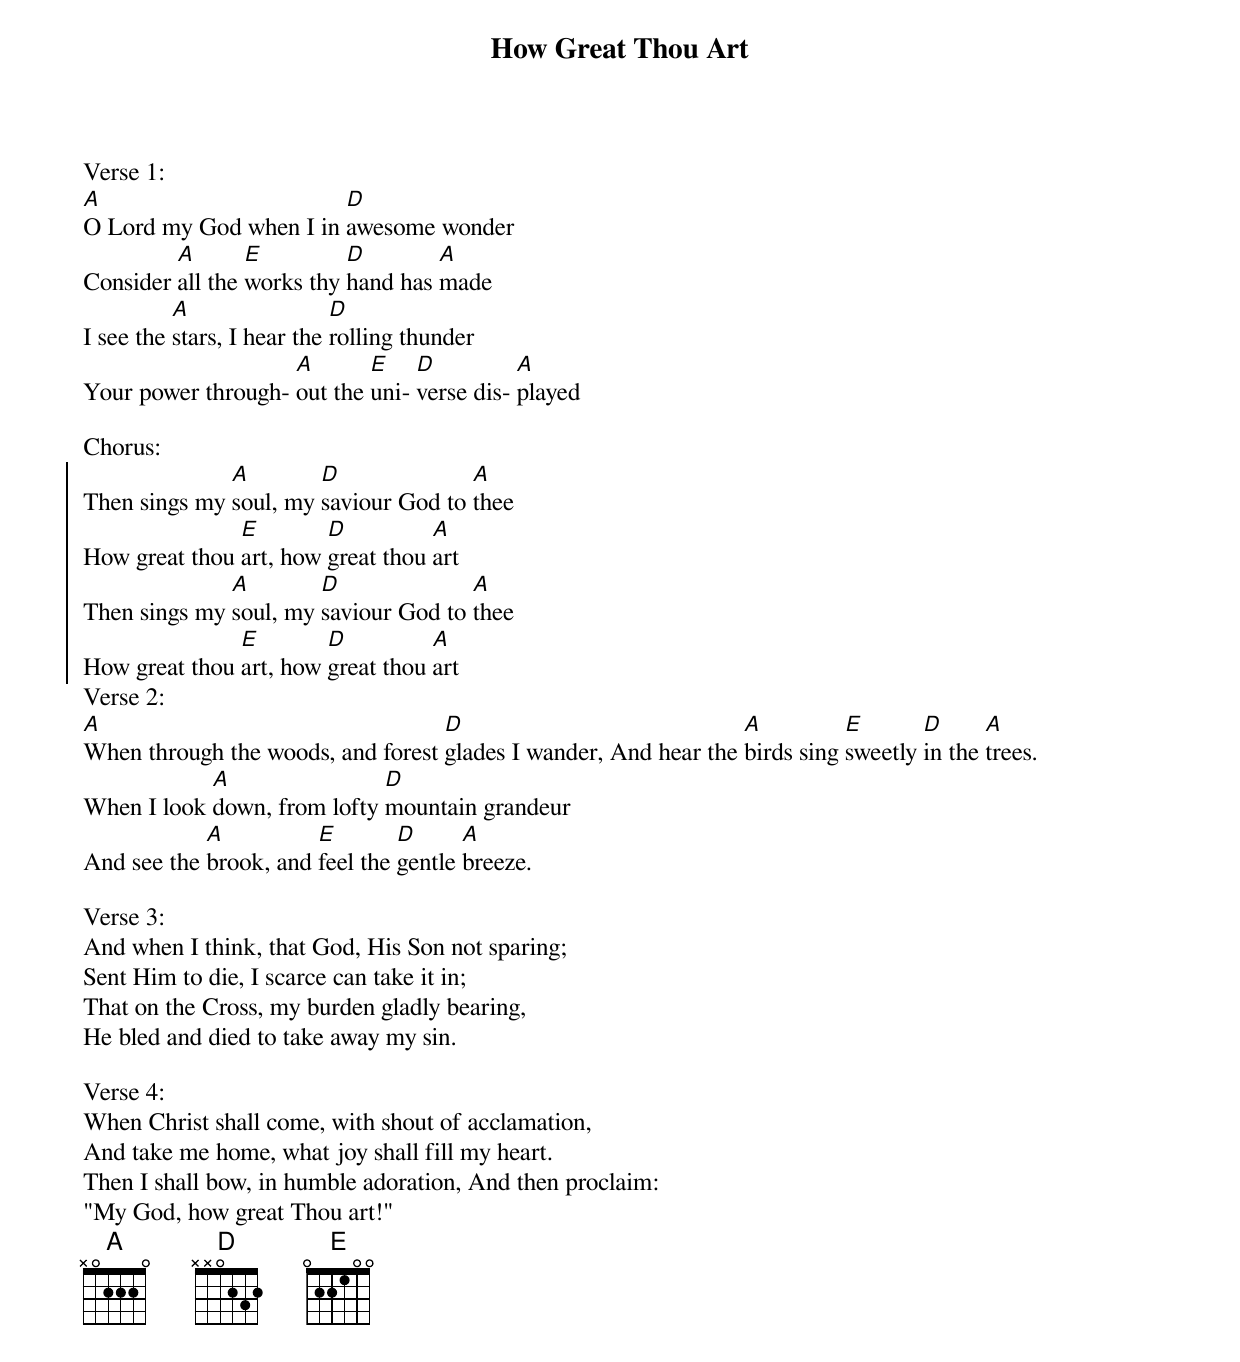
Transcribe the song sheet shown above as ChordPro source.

{title: How Great Thou Art }

Verse 1:
[A]O Lord my God when I in [D]awesome wonder
Consider [A]all the [E]works thy [D]hand has [A]made
I see the [A]stars, I hear the [D]rolling thunder
Your power through- [A]out the [E]uni- [D]verse dis- [A]played

Chorus:
{soc}
Then sings my [A]soul, my [D]saviour God to [A]thee
How great thou [E]art, how [D]great thou [A]art
Then sings my [A]soul, my [D]saviour God to [A]thee
How great thou [E]art, how [D]great thou [A]art
{eoc}
Verse 2:
[A]When through the woods, and forest [D]glades I wander, And hear the [A]birds sing [E]sweetly [D]in the [A]trees.
When I look [A]down, from lofty [D]mountain grandeur
And see the [A]brook, and [E]feel the [D]gentle [A]breeze.

Verse 3:
And when I think, that God, His Son not sparing;
Sent Him to die, I scarce can take it in;
That on the Cross, my burden gladly bearing,
He bled and died to take away my sin.

Verse 4:
When Christ shall come, with shout of acclamation,
And take me home, what joy shall fill my heart.
Then I shall bow, in humble adoration, And then proclaim:
"My God, how great Thou art!"
